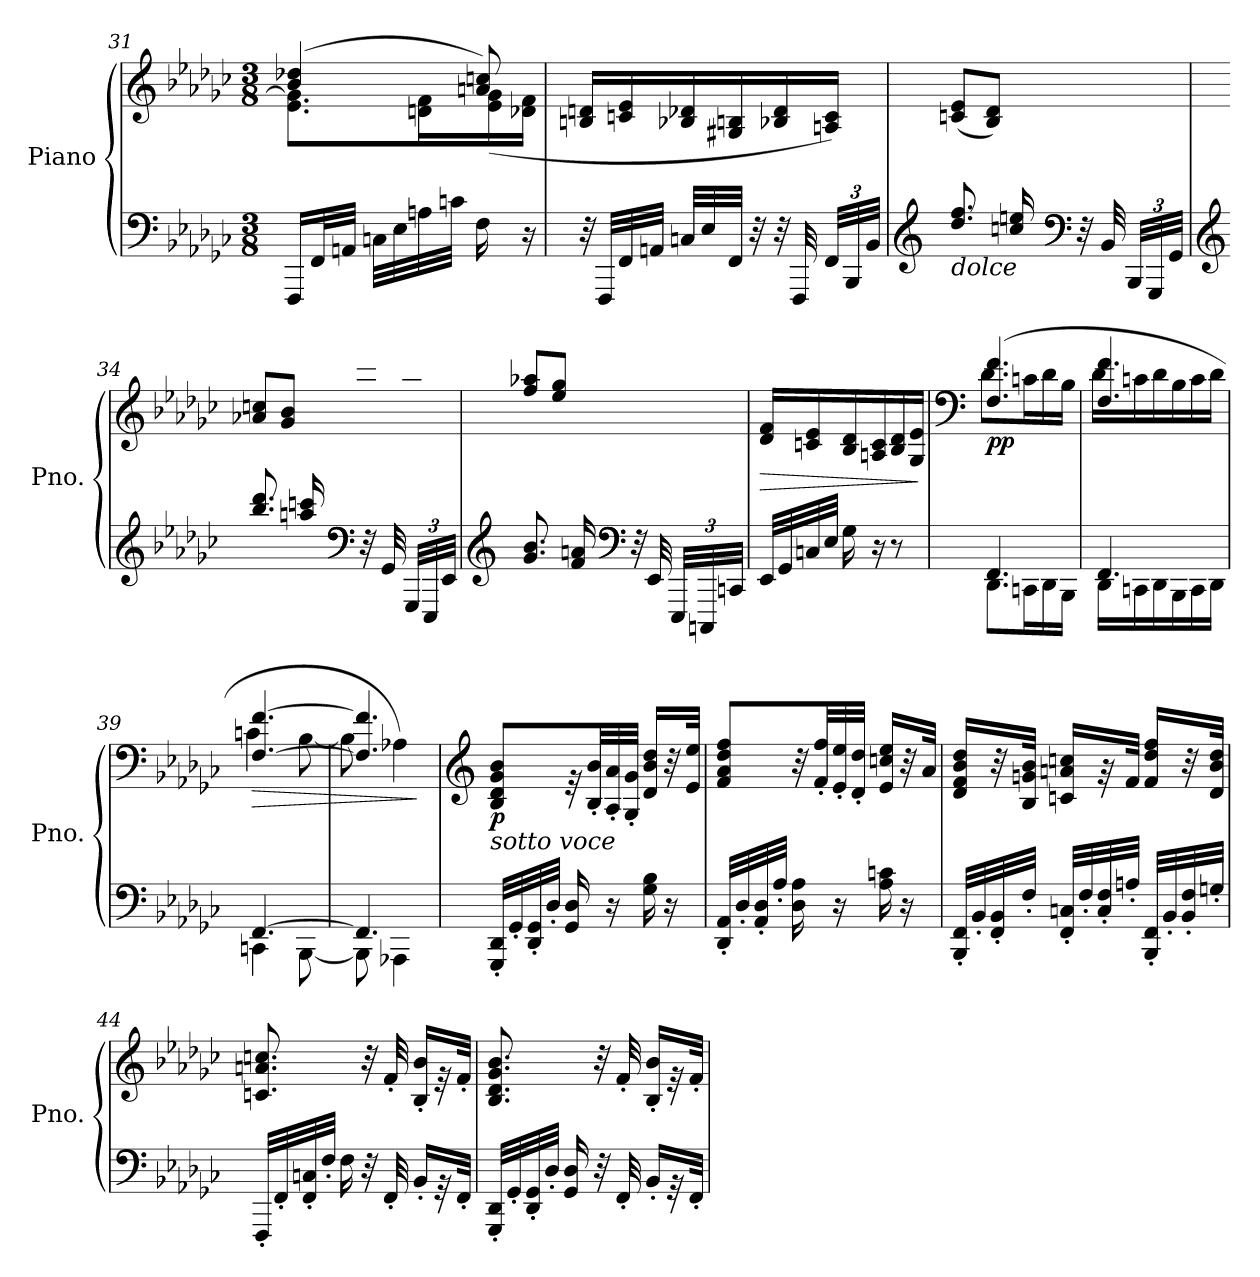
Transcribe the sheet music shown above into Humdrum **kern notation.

**kern	**kern	**dynam
*part1	*part1	*part1
*staff2	*staff1	*staff1/2
*I"Piano	*	*
*I'Pno.	*	*
*clefF4	*clefG2	*
*k[b-e-a-d-g-c-]	*k[b-e-a-d-g-c-]	*
*M3/8	*M3/8	*
=31	=31	=31
*	*^	*
16FFF/LL	(>4b-/ 4dd-X/	8.e-\ 8.g-\]L	.
32FF/L	.	.	.
32AAn/JJJ	.	.	.
32Cn\LLL	.	.	.
32E-\	.	.	.
32An\	.	16dn\ 16f\L	.
32cn\JJJ	.	.	.
16F\	8an/ 8ccn/)	(>16e-\ 16g-\	.
16r	.	16d-X\ 16f\JJ	.
*	*v	*v	*
=32	=32	=32
32r	16Bn/ 16dn/LL	.
32FFF/LLL	.	.
32FF/	16cn/ 16e-/	.
32AAn/JJJ	.	.
32Cn/LLL	16B-X/ 16d-X/	.
32E-/	.	.
32FF/JJJ	16G#X/ 16Bn/	.
32r	.	.
32r	16B-X/ 16d-/	.
32FFF/	.	.
*Xbrackettup	*	*
48FF/LLL	16An/ 16c/JJ)	.
48BBB-/	.	.
48BB-/JJJ	.	.
!!LO:LB:g=z
=33	=33	=33
*clefG2	*	*
*^	*^	*
!LO:TX:b:i:t=dolce	!	!	!	!
(>8.dd-/ 8.ff/L	4reyy	(>8cn/ 8e-/L	4ryy	.
.	.	8B-/ 8d-/J)	.	.
16ccn/ 16een/L	.	.	.	.
*clefF4	*	*	*	*
8ryy	32r	8ryy	16dd-\ 16ff\	.
.	32BB-/	.	.	.
.	48BBB-/LLL	.	16b-\ 16dd-\JJ	.
.	48GGG-/	.	.	.
.	48GG-/JJJ	.	.	.
=34	=34	=34	=34	=34
*clefG2	*	*	*	*
(>8.bb-/ 8.ddd-/L	4rcyy	8a-X/ 8ccn/L	4ryy	.
.	.	8g-/ 8b-/J)	.	.
16aan/ 16cccn/L	.	.	.	.
*clefF4	*	*	*	*
8ryy	32r	8ryy	16bb-\ 16ddd-\	.
.	32GG-/	.	.	.
.	48GGG-/LLL	.	16gg-\ 16bb-\JJ	.
.	48EEE-/	.	.	.
.	48EE-/JJJ	.	.	.
=35	=35	=35	=35	=35
*clefG2	*	*	*	*
(>8.g-/ 8.b-/L	4rcyy	8ff/ 8aa-X/L	4ryy	.
.	.	8ee-/ 8gg-/J)	.	.
16f/ 16an/L	.	.	.	.
*clefF4	*	*	*	*
8ryy	32r	8ryy	16g-\ 16b-\	.
.	32EE-/	.	.	.
.	48EEE-/LLL	.	16e-\ 16g-\JJ	.
.	48CCCn/	.	.	.
.	48CCn/JJJ	.	.	.
=36	=36	=36	=36	=36
!	!	!	!	!LO:HP:b
*v	*v	*	*	*
32EE-/LLL	16d-/ 16f/LL	4rFyy	>
32GG-/	.	.	.
32Cn/	16cn/ 16e-/	.	.
32E-/JJJ	.	.	.
16G-\	16B-/ 16d-/	.	.
16r	16An/ 16c/	.	.
8r	16B-/ 16d-/	8rFyy	.
.	16G-/ 16e-/JJ)	.	.
*	*v	*v	*
.	.	]
!!LO:LB:g=z
=37	=37	=37
*	*clefF4	*
*^	*^	*
!	!	!	!	!LO:DY:b
4.FF/	8.DD-\L	(>4.F/ 4.f/	8.d-\L	pp
.	16CCn\L	.	16cn\L	.
.	16DD-\	.	16d-\	.
.	16BBB-\JJ	.	16B-\JJ	.
=38	=38	=38	=38	=38
4.FF/	16DD-\LL	4.F/ 4.f/	16d-\LL	.
.	16CCn\	.	16cn\	.
.	16DD-\	.	16d-\	.
.	16BBB-\	.	16B-\	.
.	16CC\	.	16c\	.
.	16DD-\JJ	.	16d-\JJ	.
=39	=39	=39	=39	=39
!	!	!	!	!LO:HP:b
[4.FF/	4CCn\	[4.F/ [4.f/	4cn\	>
.	[8BBB-\	.	[8B-\	.
=40	=40	=40	=40	=40
4.FF/]	8BBB-\]	4.F/] 4.f/]	8B-\]	.
.	4AAA-X\	.	4A-X\)	.
*v	*v	*	*	*
*	*v	*v	*
.	.	]
=41	=41	=41
*	*clefG2	*
*	*MM33	*
!	!LO:TX:b:i:t=sotto voce	!
!	!	!LO:DY:b
32GGG-/' 32DD-/'LLL	8B-/ 8d-/ 8g-/ 8b-/L	p
32GG-'/	.	.
32DD-/' 32GG-/'	.	.
32D-'/JJJ	.	.
16GG-/ 16D-/	32r	.
.	32B-/' 32b-/'LL	.
16r	32A-/' 32a-/'	.
.	32G-/' 32g-/'JJJ	.
16G-\ 16B-\	16d-/ 16b-/ 16dd-/LL	.
16r	32r	.
.	32e-/ 32ee-/JJk	.
=42	=42	=42
32DD-/' 32AA-/'LLL	8f/ 8a-/ 8dd-/ 8ff/L	.
32D-'/	.	.
32AA-/' 32D-/'	.	.
32A-'/JJJ	.	.
16D-\ 16A-\	32r	.
.	32f/' 32ff/'LL	.
16r	32e-/' 32ee-/'	.
.	32d-/' 32dd-/'JJJ	.
16A-\ 16cn\	16e-/ 16ccn/ 16ee-/LL	.
16r	32r	.
.	32a-/JJk	.
!!LO:PB:g=z
=43	=43	=43
32BBB-/' 32FF/'LLL	16d-/ 16f/ 16b-/ 16dd-/LL	.
32BB-'/	.	.
32FF/' 32BB-/'	32r	.
32F'/JJJ	32B-/ 32gn/ 32b-/JJk	.
32FF/' 32Cn/'LLL	16cn/ 16an/ 16ccn/LL	.
32F'/	.	.
32C/' 32F/'	32r	.
32An'/JJJ	32f/JJk	.
32BBB-/' 32FF/'LLL	16f/ 16dd-/ 16ff/LL	.
32BB-'/	.	.
32BB-/' 32F/'	32r	.
32Gn'/JJJ	32d-/ 32b-/ 32dd-/JJk	.
=44	=44	=44
32FFF'/LLL	8.cn/ 8.an/ 8.ccn/	.
32FF'/	.	.
32FF/' 32Cn/'	.	.
32F'/JJJ	.	.
16F\	.	.
32r	32r	.
32FF'/	32f'/	.
16BB-'/LL	16B-/' 16b-/'LL	.
32r	32r	.
32FF'/JJk	32f'/JJk	.
=45	=45	=45
32GGG-/' 32DD-/'LLL	8.B-/ 8.d-/ 8.g-/ 8.b-/	.
32GG-'/	.	.
32DD-/' 32GG-/'	.	.
32D-'/JJJ	.	.
16GG-/ 16D-/	.	.
32r	32r	.
32FF'/	32f'/	.
16BB-'/LL	16B-/' 16b-/'LL	.
32r	32r	.
32FF'/JJk	32f'/JJk	.
=	=	=
*-	*-	*-
